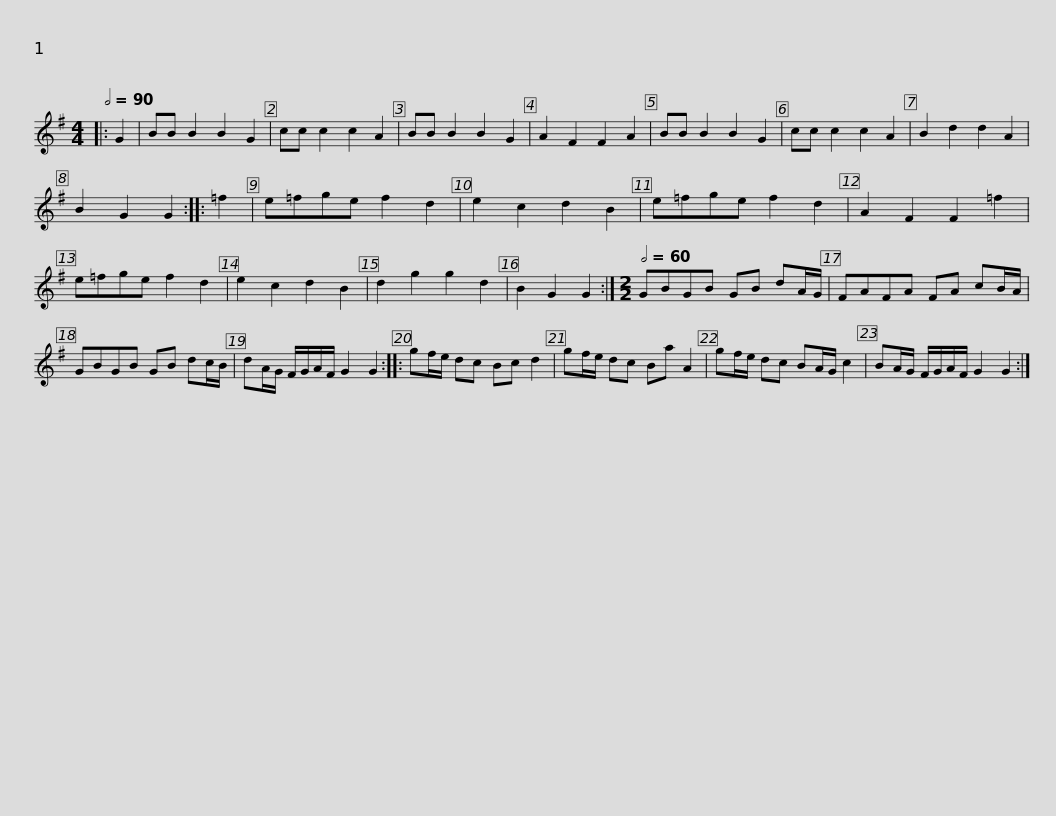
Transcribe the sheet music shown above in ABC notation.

X:1
L:1/8
Q:1/2=90
M:4/4
I:linebreak $
K:G
V:1 treble
V:1
|: G2 | BB B2 B2 G2 | cc c2 c2 A2 | BB B2 B2 G2 | A2 F2 F2 A2 | %5
 BB B2 B2 G2 | cc c2 c2 A2 | B2 d2 d2 A2 | B2 G2 G2 :: =f2 |$ %10
 e=fge f2 d2 | e2 c2 d2 B2 | e=fge f2 d2 | A2 F2 F2 =f2 | e=fge f2 d2 | %15
 e2 c2 d2 B2 | d2 g2 g2 d2 | B2 G2 G2 :|$[M:2/2][Q:1/2=60] GBGB GB dA/G/ | FAFA FA cB/A/ | %20
 GBGB GB dc/B/ | dA/G/ F/G/A/F/ G2 G2 :: gf/e/ dc Bc d2 |$ gf/e/ dc Ba A2 | gf/e/ dc BA/G/ c2 | %25
 BA/G/ F/G/A/F/ G2 G2 :| %26
